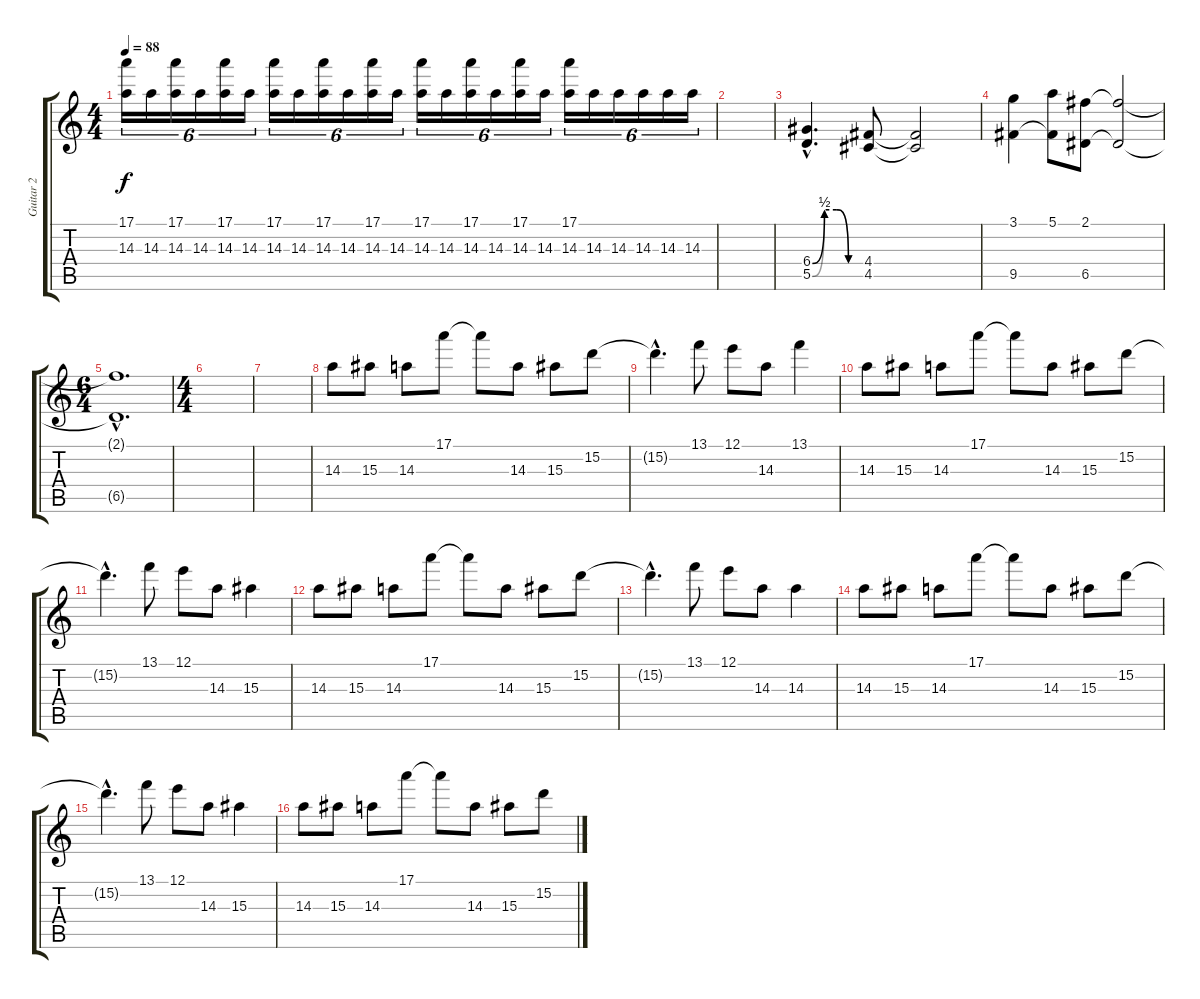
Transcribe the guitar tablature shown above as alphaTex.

\track ("Guitar 2" "Guitar 2") {instrument distortionguitar}
\staff {score tabs}
\tuning (E4 B3 G3 D3 A2 E2) {hide}
\ts (4 4)
\tempo 88
\clef g2
\ks c
(17.1 14.3).16{tu (6 4) dy f} 14.3.16{tu (6 4)} (17.1 14.3).16{tu (6 4)} 14.3.16{tu (6 4)} (17.1 14.3).16{tu (6 4)} 14.3.16{tu (6 4)} (17.1 14.3).16{tu (6 4)} 14.3.16{tu (6 4)} (17.1 14.3).16{tu (6 4)} 14.3.16{tu (6 4)} (17.1 14.3).16{tu (6 4)} 14.3.16{tu (6 4)} (17.1 14.3).16{tu (6 4)} 14.3.16{tu (6 4)} (17.1 14.3).16{tu (6 4)} 14.3.16{tu (6 4)} (17.1 14.3).16{tu (6 4)} 14.3.16{tu (6 4)} (17.1 14.3).16{tu (6 4)} 14.3.16{tu (6 4)} 14.3.16{tu (6 4)} 14.3.16{tu (6 4)} 14.3.16{tu (6 4)} 14.3.16{tu (6 4)} |
|
(6.4{be (custom 0 0 15 2 30 2 45 0 60 0) hac} 5.5{be (custom 0 0 15 2 30 2 45 0 60 0) hac}).4{d} (4.4 4.5).8 (4.4{t} 4.5{t}).2 |
(3.1 9.5).4 (5.1 9.5{t}).8 (2.1 6.5).8 (2.1{t} 6.5{t}).2 |
\ts (6 4)
(2.1{hac t} 6.5{hac t}).1{d volume 0} |
\ts (4 4)
|
|
14.3.8 15.3.8 14.3.8 17.1.8 17.1{t}.8 14.3.8 15.3.8 15.2.8 |
15.2{hac t}.4{d} 13.1.8 12.1.8 14.3.8 13.1.4 |
14.3.8 15.3.8 14.3.8 17.1.8 17.1{t}.8 14.3.8 15.3.8 15.2.8 |
15.2{hac t}.4{d} 13.1.8 12.1.8 14.3.8 15.3.4 |
14.3.8 15.3.8 14.3.8 17.1.8 17.1{t}.8 14.3.8 15.3.8 15.2.8 |
15.2{hac t}.4{d} 13.1.8 12.1.8 14.3.8 14.3.4 |
14.3.8 15.3.8 14.3.8 17.1.8 17.1{t}.8 14.3.8 15.3.8 15.2.8 |
15.2{hac t}.4{d} 13.1.8 12.1.8 14.3.8 15.3.4 |
14.3.8 15.3.8 14.3.8 17.1.8 17.1{t}.8 14.3.8 15.3.8 15.2.8
